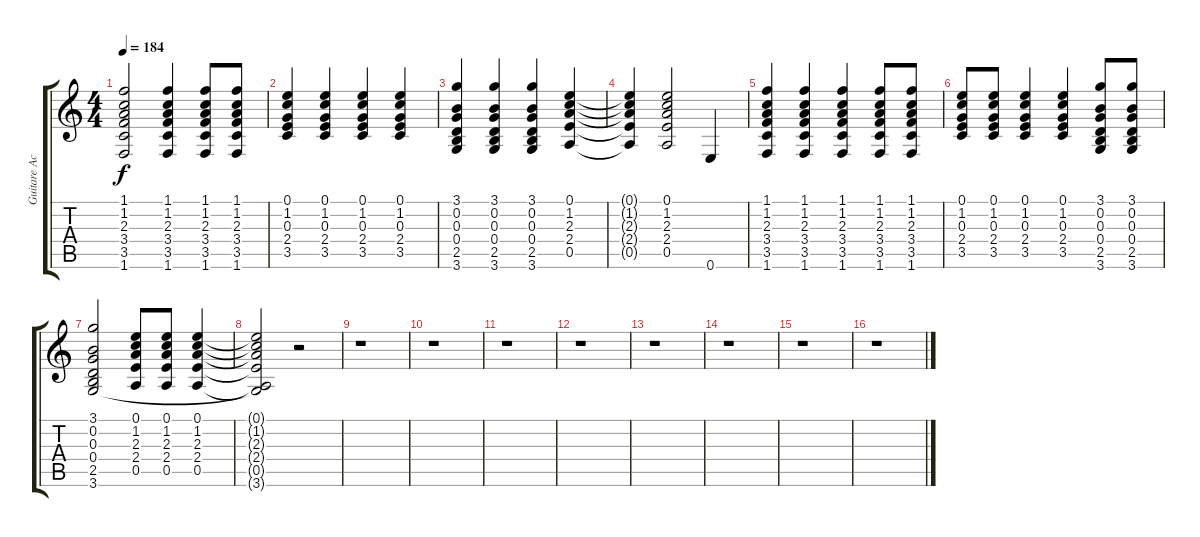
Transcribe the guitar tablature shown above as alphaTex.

\track ("Guitare Acoustique" "Guitare Ac") {instrument acousticguitarnylon}
\staff {score tabs}
\tuning (E4 B3 G3 D3 A2 E2) {hide}
\ts (4 4)
\tempo 184
\clef g2
\ks c
(1.1 1.2 2.3 3.4 3.5 1.6).2{dy f instrument acousticguitarnylon} (1.1 1.2 2.3 3.4 3.5 1.6).4 (1.1 1.2 2.3 3.4 3.5 1.6).8 (1.1 1.2 2.3 3.4 3.5 1.6).8 |
(0.1 1.2 0.3 2.4 3.5).4 (0.1 1.2 0.3 2.4 3.5).4 (0.1 1.2 0.3 2.4 3.5).4 (0.1 1.2 0.3 2.4 3.5).4 |
(3.1 0.2 0.3 0.4 2.5 3.6).4 (3.1 0.2 0.3 0.4 2.5 3.6).4 (3.1 0.2 0.3 0.4 2.5 3.6).4 (0.1 1.2 2.3 2.4 0.5).4 |
(0.1{t} 1.2{t} 2.3{t} 2.4{t} 0.5{t}).4 (0.1 1.2 2.3 2.4 0.5).2 0.6.4 |
(1.1 1.2 2.3 3.4 3.5 1.6).4 (1.1 1.2 2.3 3.4 3.5 1.6).4 (1.1 1.2 2.3 3.4 3.5 1.6).4 (1.1 1.2 2.3 3.4 3.5 1.6).8 (1.1 1.2 2.3 3.4 3.5 1.6).8 |
(0.1 1.2 0.3 2.4 3.5).8 (0.1 1.2 0.3 2.4 3.5).8 (0.1 1.2 0.3 2.4 3.5).4 (0.1 1.2 0.3 2.4 3.5).4 (3.1 0.2 0.3 0.4 2.5 3.6).8 (3.1 0.2 0.3 0.4 2.5 3.6).8 |
(3.1 0.2 0.3 0.4 2.5 3.6).2 (0.1 1.2 2.3 2.4 0.5).8 (0.1 1.2 2.3 2.4 0.5).8 (0.1 1.2 2.3 2.4 0.5).4 |
(0.1{t} 1.2{t} 2.3{t} 2.4{t} 0.5{t} 3.6{t}).2 r.2 |
r.1 |
r.1 |
r.1 |
r.1 |
r.1 |
r.1 |
r.1 |
r.1
